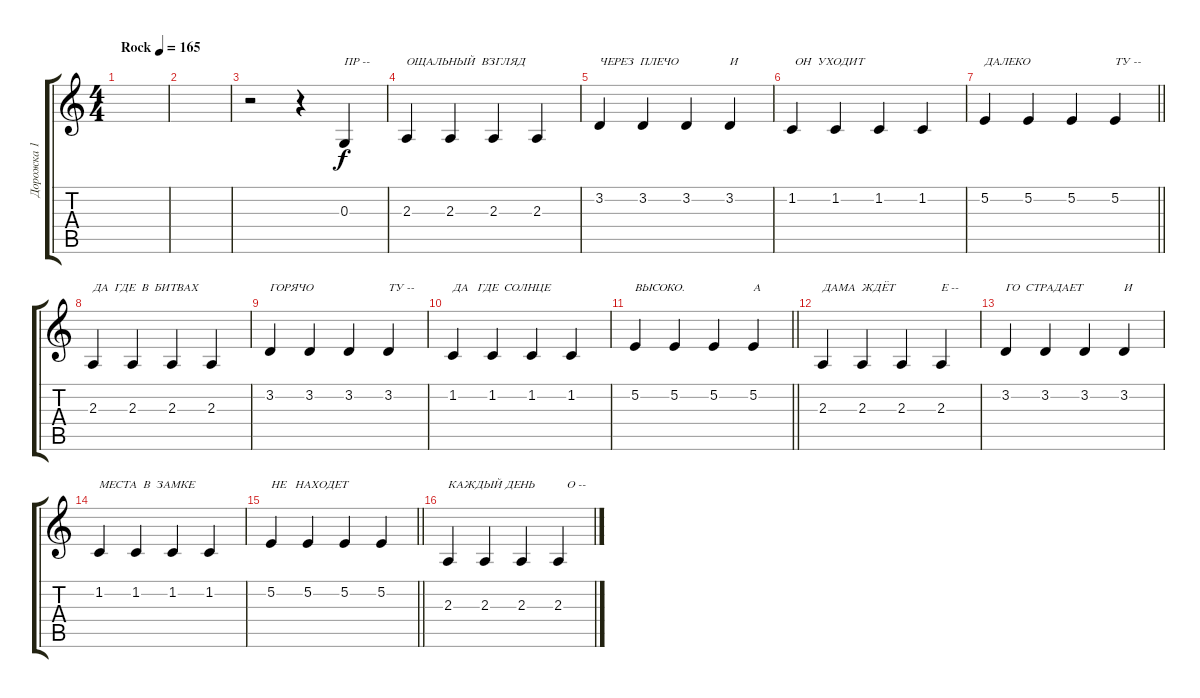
\track ("Дорожка 1" "Дорожка 1") {instrument acousticgrandpiano}
\staff {score tabs}
\tuning (E4 B3 G3 D3 A2 E2) {hide}
\ts (4 4)
\tempo (165 "Rock")
\clef g2
\ks c
|
|
r.2 r.4 0.3.4{txt "ПР --"} |
2.3.4{txt "ОЩАЛЬНЫЙ  ВЗГЛЯД"} 2.3.4 2.3.4 2.3.4 |
3.2.4{txt "ЧЕРЕЗ  ПЛЕЧО"} 3.2.4 3.2.4 3.2.4{txt "И"} |
1.2.4{txt " ОН  УХОДИТ"} 1.2.4 1.2.4 1.2.4 |
\barLineRight lightlight
5.2.4{txt "ДАЛЕКО"} 5.2.4 5.2.4 5.2.4{txt "ТУ --"} |
2.3.4{txt "ДА  ГДЕ  В  БИТВАХ"} 2.3.4 2.3.4 2.3.4 |
3.2.4{txt "ГОРЯЧО"} 3.2.4 3.2.4 3.2.4{txt "ТУ --"} |
1.2.4{txt "ДА   ГДЕ  СОЛНЦЕ"} 1.2.4 1.2.4 1.2.4 |
\barLineRight lightlight
5.2.4{txt "ВЫСОКО."} 5.2.4 5.2.4 5.2.4{txt "А"} |
2.3.4{txt "ДАМА  ЖДЁТ"} 2.3.4 2.3.4 2.3.4{txt "Е --"} |
3.2.4{txt "ГО  СТРАДАЕТ"} 3.2.4 3.2.4 3.2.4{txt "И"} |
1.2.4{txt "МЕСТА  В  ЗАМКЕ"} 1.2.4 1.2.4 1.2.4 |
\barLineRight lightlight
5.2.4{txt "НЕ   НАХОДЕТ"} 5.2.4 5.2.4 5.2.4 |
2.3.4{txt "КАЖДЫЙ ДЕНЬ"} 2.3.4 2.3.4 2.3.4{txt "   О --"}
